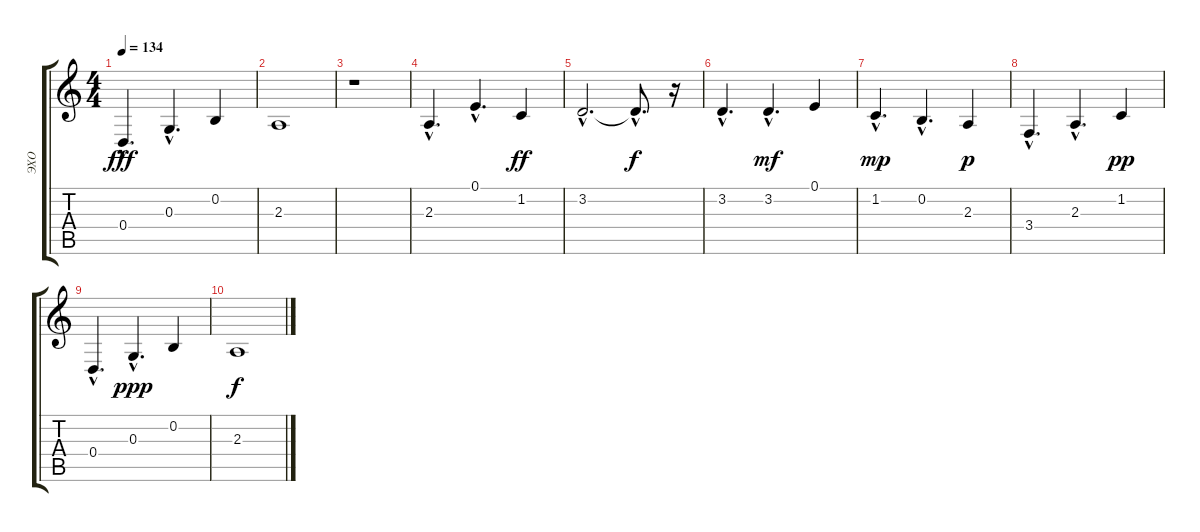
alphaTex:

\track ("ЭХО" "ЭХО") {instrument synthbrass1}
\staff {score tabs}
\tuning (E4 B3 G3 D3 A2 E2) {hide}
\ts (4 4)
\tempo 134
\clef g2
\ks c
0.4{hac}.4{d dy fff} 0.3{hac}.4{d} 0.2.4 |
2.3.1 |
r.1 |
2.3{hac}.4{d volume 11 instrument synthbrass2} 0.1{hac}.4{d} 1.2.4{dy ff} |
3.2{hac}.2{d} 3.2{hac t}.8{d dy f} r.16 |
3.2{hac}.4{d} 3.2{hac}.4{d dy mf} 0.1.4 |
1.2{hac}.4{d dy mp} 0.2{hac}.4{d} 2.3.4{dy p} |
3.4{hac}.4{d} 2.3{hac}.4{d} 1.2.4{dy pp} |
0.4{hac}.4{d} 0.3{hac}.4{d dy ppp} 0.2.4 |
2.3.1{dy f}
